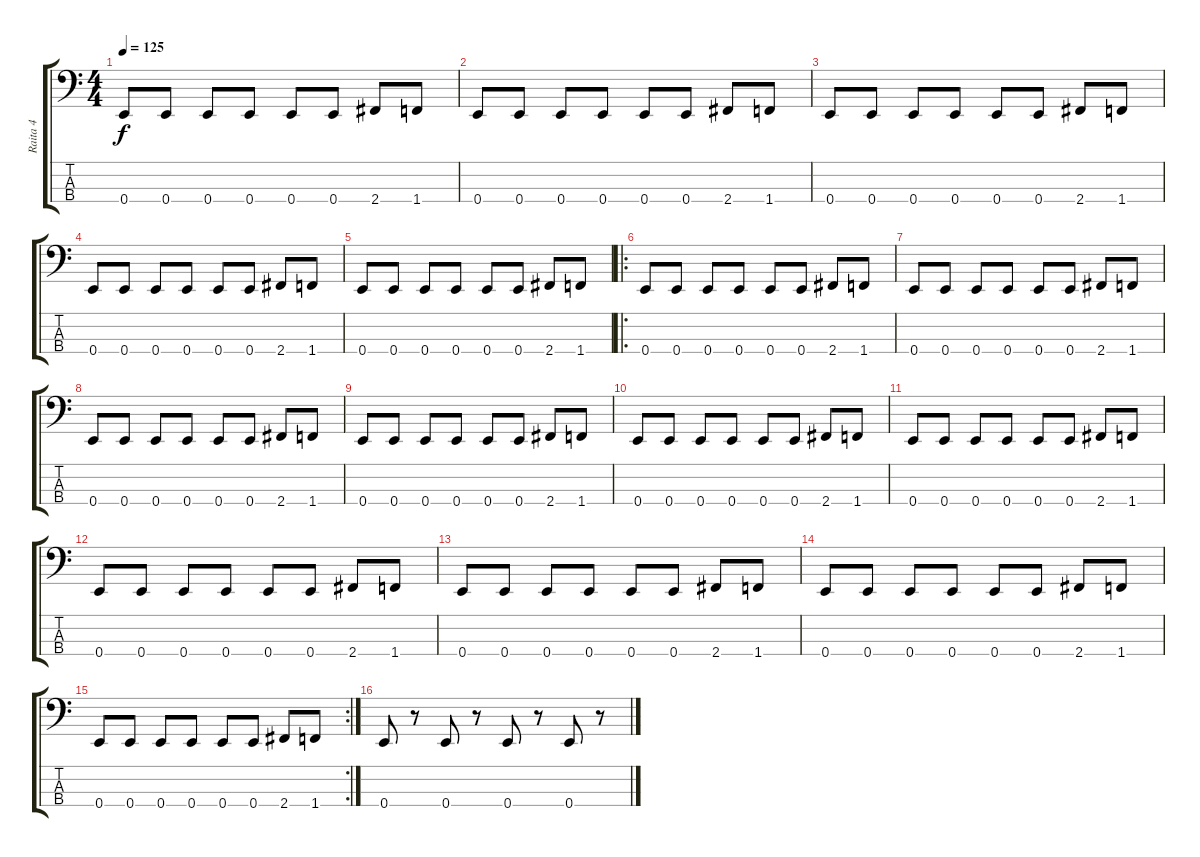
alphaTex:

\track ("Raita 4" "Raita 4") {instrument electricbasspick}
\staff {score tabs}
\tuning (G2 D2 A1 E1) {hide}
\ts (4 4)
\tempo 125
\clef f4
\ks c
0.4.8{dy f instrument electricbasspick} 0.4.8 0.4.8 0.4.8 0.4.8 0.4.8 2.4.8 1.4.8 |
0.4.8 0.4.8 0.4.8 0.4.8 0.4.8 0.4.8 2.4.8 1.4.8 |
0.4.8 0.4.8 0.4.8 0.4.8 0.4.8 0.4.8 2.4.8 1.4.8 |
0.4.8 0.4.8 0.4.8 0.4.8 0.4.8 0.4.8 2.4.8 1.4.8 |
0.4.8 0.4.8 0.4.8 0.4.8 0.4.8 0.4.8 2.4.8 1.4.8 |
\ro
0.4.8 0.4.8 0.4.8 0.4.8 0.4.8 0.4.8 2.4.8 1.4.8 |
0.4.8 0.4.8 0.4.8 0.4.8 0.4.8 0.4.8 2.4.8 1.4.8 |
0.4.8 0.4.8 0.4.8 0.4.8 0.4.8 0.4.8 2.4.8 1.4.8 |
0.4.8 0.4.8 0.4.8 0.4.8 0.4.8 0.4.8 2.4.8 1.4.8 |
0.4.8 0.4.8 0.4.8 0.4.8 0.4.8 0.4.8 2.4.8 1.4.8 |
0.4.8 0.4.8 0.4.8 0.4.8 0.4.8 0.4.8 2.4.8 1.4.8 |
0.4.8 0.4.8 0.4.8 0.4.8 0.4.8 0.4.8 2.4.8 1.4.8 |
0.4.8 0.4.8 0.4.8 0.4.8 0.4.8 0.4.8 2.4.8 1.4.8 |
0.4.8 0.4.8 0.4.8 0.4.8 0.4.8 0.4.8 2.4.8 1.4.8 |
\rc 2
0.4.8 0.4.8 0.4.8 0.4.8 0.4.8 0.4.8 2.4.8 1.4.8 |
0.4.8 r.8 0.4.8 r.8 0.4.8 r.8 0.4.8 r.8
